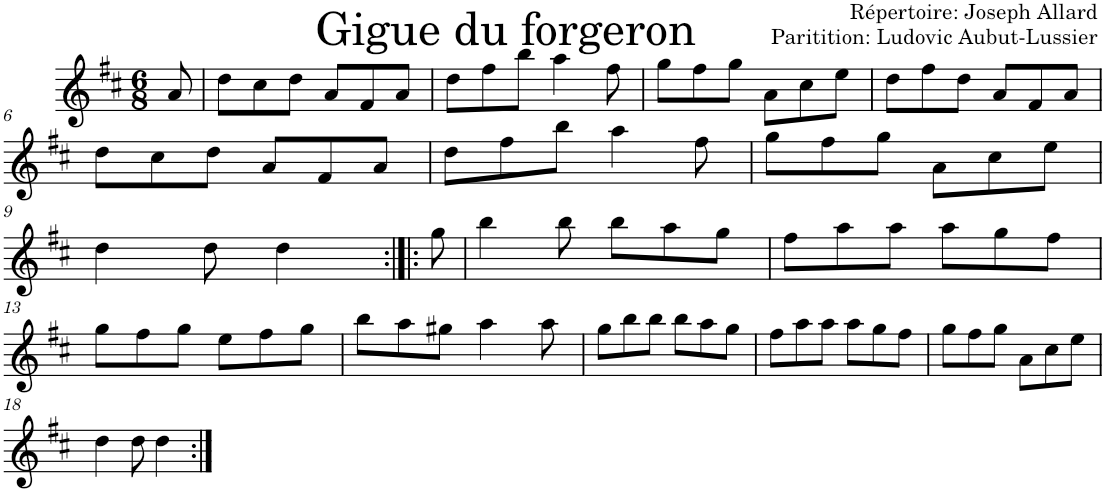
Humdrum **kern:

**kern
*part1
*staff1
*I"Violon
*I'Vln.
*clefG2
*k[f#c#]
*M6/8
=1
8a/
=2
8dd\L
8cc#\
8dd\J
8a/L
8f#/
8a/J
=3
8dd\L
8ff#\
8bb\J
4aa\
8ff#\
=4
8gg\L
8ff#\
8gg\J
8a\L
8cc#\
8ee\J
=5
8dd\L
8ff#\
8dd\J
8a/L
8f#/
8a/J
!!LO:LB:g=z
=6
8dd\L
8cc#\
8dd\J
8a/L
8f#/
8a/J
=7
8dd\L
8ff#\
8bb\J
4aa\
8ff#\
=8
8gg\L
8ff#\
8gg\J
8a\L
8cc#\
8ee\J
!!LO:LB:g=z
=9
4dd\
8dd\
4dd\
=10:|!|:
8gg\
=11
4bb\
8bb\
8bb\L
8aa\
8gg\J
=12
8ff#\L
8aa\
8aa\J
8aa\L
8gg\
8ff#\J
!!LO:LB:g=z
=13
8gg\L
8ff#\
8gg\J
8ee\L
8ff#\
8gg\J
=14
8bb\L
8aa\
8gg#X\J
4aa\
8aa\
=15
8gg\L
8bb\
8bb\J
8bb\L
8aa\
8gg\J
=16
8ff#\L
8aa\
8aa\J
8aa\L
8gg\
8ff#\J
=17
8gg\L
8ff#\
8gg\J
8a\L
8cc#\
8ee\J
!!LO:LB:g=z
=18
4dd\
8dd\
4dd\
=:|!
*-
